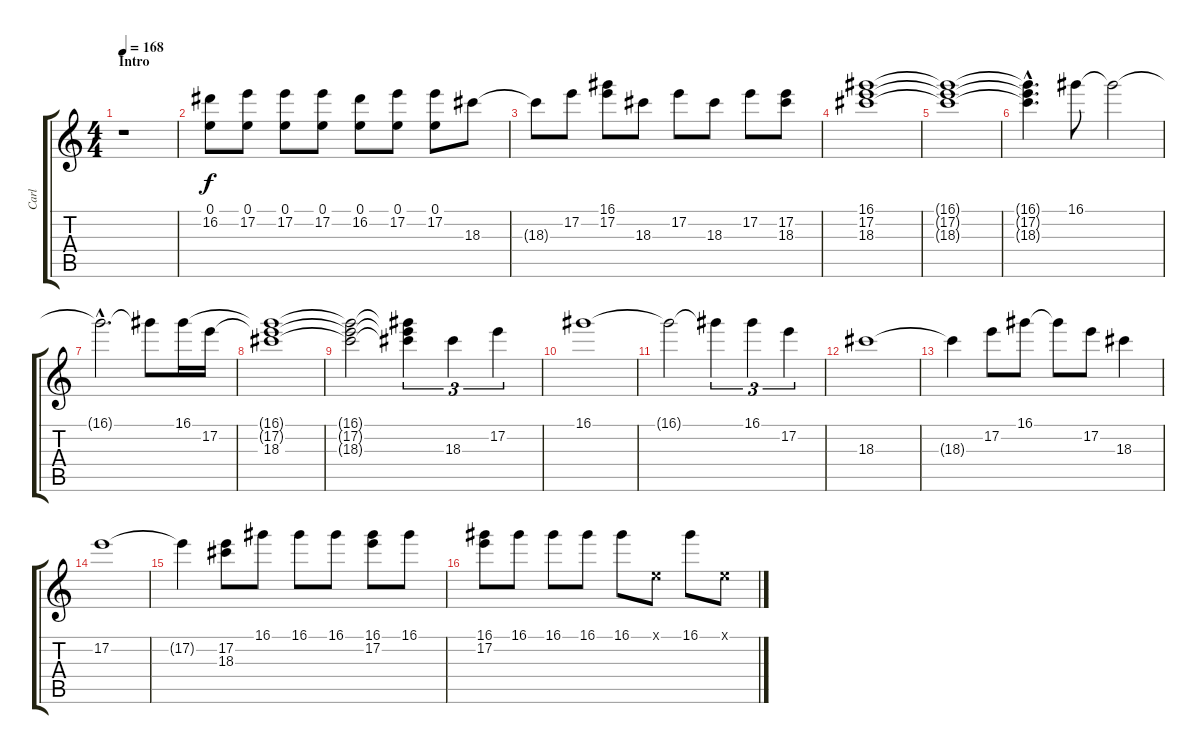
\track ("Carl" "Carl") {instrument distortionguitar}
\staff {score tabs}
\tuning (E4 B3 G3 D3 A2 E2) {hide}
\ts (4 4)
\section ("" "Intro")
\tempo 168
\clef g2
\ks c
r.1{dy f instrument distortionguitar} |
(0.1 16.2).8 (0.1 17.2).8 (0.1 17.2).8 (0.1 17.2).8 (0.1 16.2).8 (0.1 17.2).8 (0.1 17.2).8 18.3.8 |
18.3{t}.8 17.2.8 (16.1 17.2).8 18.3.8 17.2.8 18.3.8 17.2.8 (17.2 18.3).8 |
(16.1 17.2 18.3).1{volume 7} |
(16.1{t} 17.2{t} 18.3{t}).1 |
(16.1{hac t} 17.2{hac t} 18.3{hac t}).4{d} 16.1.8 16.1{t}.2 |
16.1{hac t}.2{d} 16.1{t}.8 16.1.16 17.2.16 |
(16.1{t} 17.2{t} 18.3).1 |
(16.1{t} 17.2{t} 18.3{t}).2 (16.1{t} 17.2{t} 18.3{t}).4{tu (3 2)} 18.3.4{tu (3 2)} 17.2.4{tu (3 2)} |
16.1.1 |
16.1{t}.2 16.1{t}.4{tu (3 2)} 16.1.4{tu (3 2)} 17.2.4{tu (3 2)} |
18.3.1 |
18.3{t}.4 17.2.8 16.1.8 16.1{t}.8 17.2.8 18.3.4 |
17.2.1{volume 11} |
17.2{t}.4 (17.2 18.3).8 16.1.8 16.1.8 16.1.8 (16.1 17.2).8 16.1.8 |
(16.1 17.2).8 16.1.8 16.1.8 16.1.8 16.1.8 0.1{x}.8 16.1.8 0.1{x}.8
